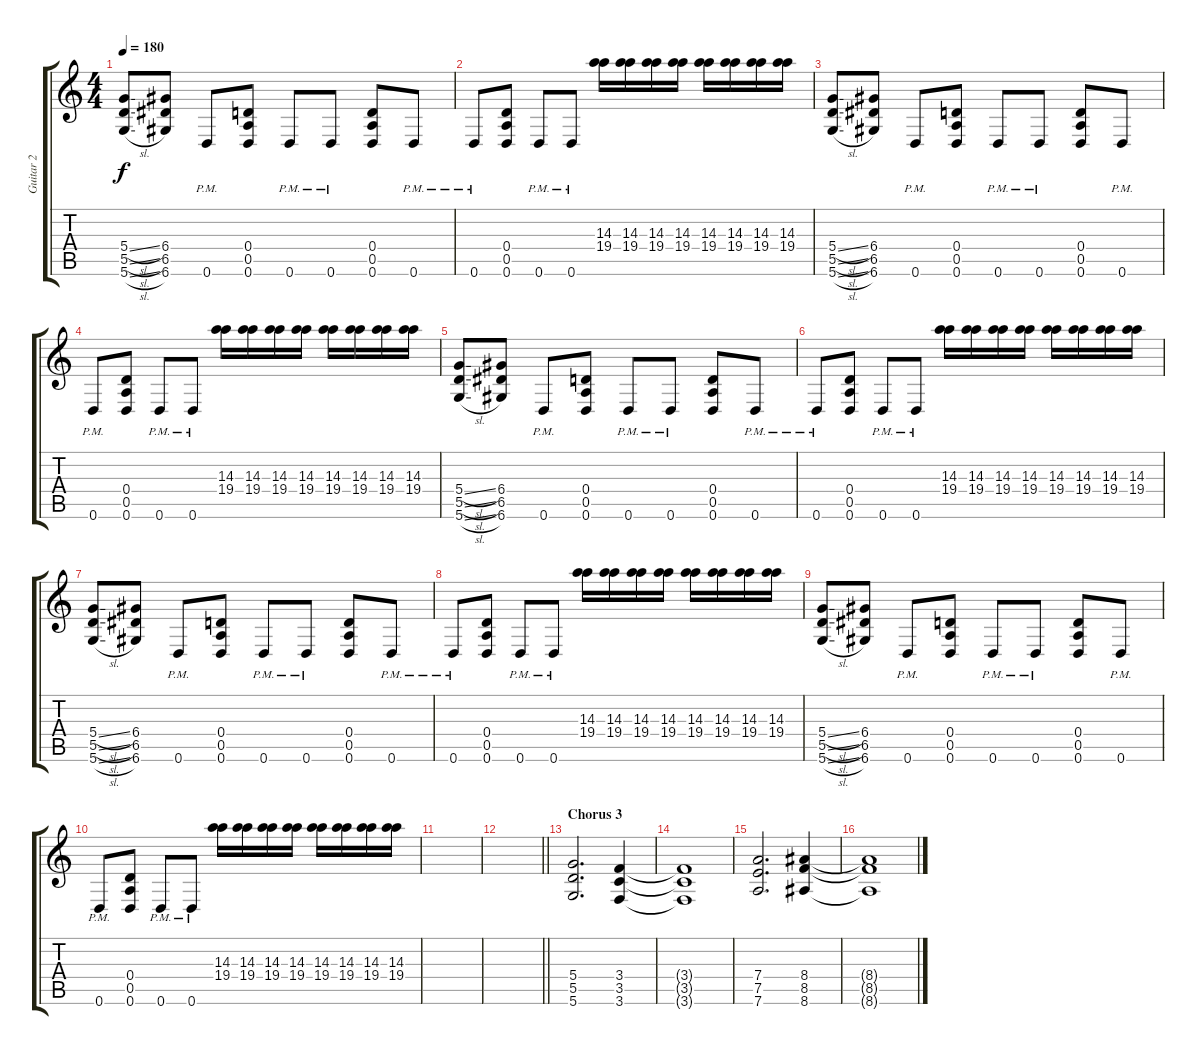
\track ("Guitar 2" "Guitar 2") {instrument distortionguitar}
\staff {score tabs}
\tuning (E4 B3 G3 D3 A2 D2) {hide}
\ts (4 4)
\tempo 180
\clef g2
\ks c
(5.4{sl} 5.5{sl} 5.6{sl}).8{dy f} (6.4 6.5 6.6).8 0.6{pm}.8 (0.4 0.5 0.6).8 0.6{pm}.8 0.6{pm}.8 (0.4 0.5 0.6).8 0.6{pm}.8 |
0.6{pm}.8 (0.4 0.5 0.6).8 0.6{pm}.8 0.6{pm}.8 (14.3 19.4).16 (14.3 19.4).16 (14.3 19.4).16 (14.3 19.4).16 (14.3 19.4).16 (14.3 19.4).16 (14.3 19.4).16 (14.3 19.4).16 |
(5.4{sl} 5.5{sl} 5.6{sl}).8 (6.4 6.5 6.6).8 0.6{pm}.8 (0.4 0.5 0.6).8 0.6{pm}.8 0.6{pm}.8 (0.4 0.5 0.6).8 0.6{pm}.8 |
0.6{pm}.8 (0.4 0.5 0.6).8 0.6{pm}.8 0.6{pm}.8 (14.3 19.4).16 (14.3 19.4).16 (14.3 19.4).16 (14.3 19.4).16 (14.3 19.4).16 (14.3 19.4).16 (14.3 19.4).16 (14.3 19.4).16 |
(5.4{sl} 5.5{sl} 5.6{sl}).8 (6.4 6.5 6.6).8 0.6{pm}.8 (0.4 0.5 0.6).8 0.6{pm}.8 0.6{pm}.8 (0.4 0.5 0.6).8 0.6{pm}.8 |
0.6{pm}.8 (0.4 0.5 0.6).8 0.6{pm}.8 0.6{pm}.8 (14.3 19.4).16 (14.3 19.4).16 (14.3 19.4).16 (14.3 19.4).16 (14.3 19.4).16 (14.3 19.4).16 (14.3 19.4).16 (14.3 19.4).16 |
(5.4{sl} 5.5{sl} 5.6{sl}).8 (6.4 6.5 6.6).8 0.6{pm}.8 (0.4 0.5 0.6).8 0.6{pm}.8 0.6{pm}.8 (0.4 0.5 0.6).8 0.6{pm}.8 |
0.6{pm}.8 (0.4 0.5 0.6).8 0.6{pm}.8 0.6{pm}.8 (14.3 19.4).16 (14.3 19.4).16 (14.3 19.4).16 (14.3 19.4).16 (14.3 19.4).16 (14.3 19.4).16 (14.3 19.4).16 (14.3 19.4).16 |
(5.4{sl} 5.5{sl} 5.6{sl}).8 (6.4 6.5 6.6).8 0.6{pm}.8 (0.4 0.5 0.6).8 0.6{pm}.8 0.6{pm}.8 (0.4 0.5 0.6).8 0.6{pm}.8 |
0.6{pm}.8 (0.4 0.5 0.6).8 0.6{pm}.8 0.6{pm}.8 (14.3 19.4).16 (14.3 19.4).16 (14.3 19.4).16 (14.3 19.4).16 (14.3 19.4).16 (14.3 19.4).16 (14.3 19.4).16 (14.3 19.4).16 |
|
\barLineRight lightlight
|
\section ("" "Chorus 3")
(5.4 5.5 5.6).2{d volume 11} (3.4 3.5 3.6).4 |
(3.4{t} 3.5{t} 3.6{t}).1 |
(7.4 7.5 7.6).2{d} (8.4 8.5 8.6).4 |
(8.4{t} 8.5{t} 8.6{t}).1
